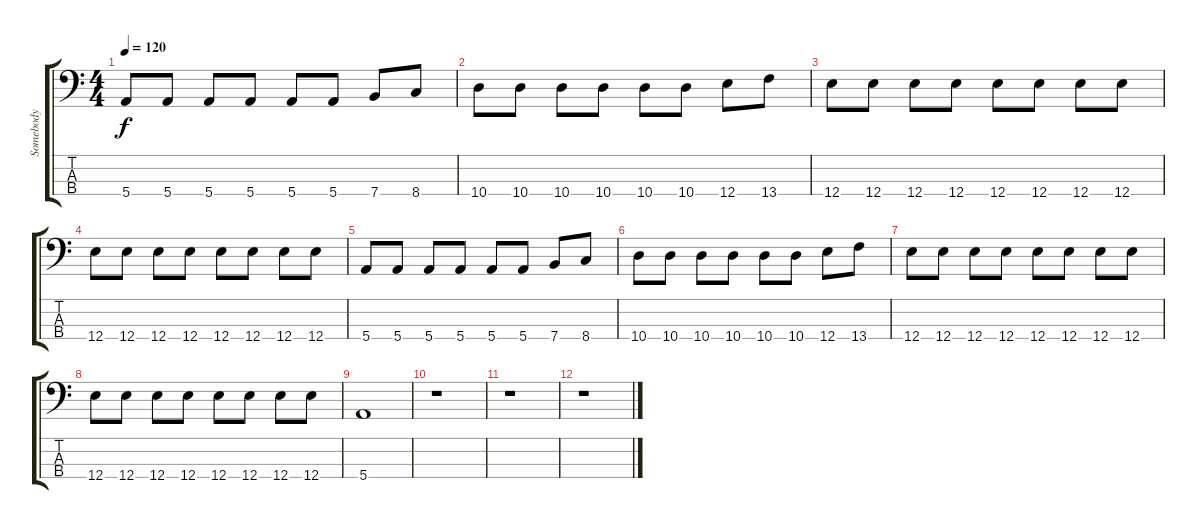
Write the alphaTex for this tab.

\track ("Somebody" "Somebody") {instrument acousticguitarsteel}
\staff {score tabs}
\tuning (G2 D2 A1 E1) {hide}
\ts (4 4)
\tempo 120
\clef f4
\ks c
5.4.8{dy f} 5.4.8 5.4.8 5.4.8 5.4.8 5.4.8 7.4.8 8.4.8 |
10.4.8 10.4.8 10.4.8 10.4.8 10.4.8 10.4.8 12.4.8 13.4.8 |
12.4.8 12.4.8 12.4.8 12.4.8 12.4.8 12.4.8 12.4.8 12.4.8 |
12.4.8 12.4.8 12.4.8 12.4.8 12.4.8 12.4.8 12.4.8 12.4.8 |
5.4.8 5.4.8 5.4.8 5.4.8 5.4.8 5.4.8 7.4.8 8.4.8 |
10.4.8 10.4.8 10.4.8 10.4.8 10.4.8 10.4.8 12.4.8 13.4.8 |
12.4.8 12.4.8 12.4.8 12.4.8 12.4.8 12.4.8 12.4.8 12.4.8 |
12.4.8 12.4.8 12.4.8 12.4.8 12.4.8 12.4.8 12.4.8 12.4.8 |
5.4.1 |
r.1 |
r.1 |
r.1
